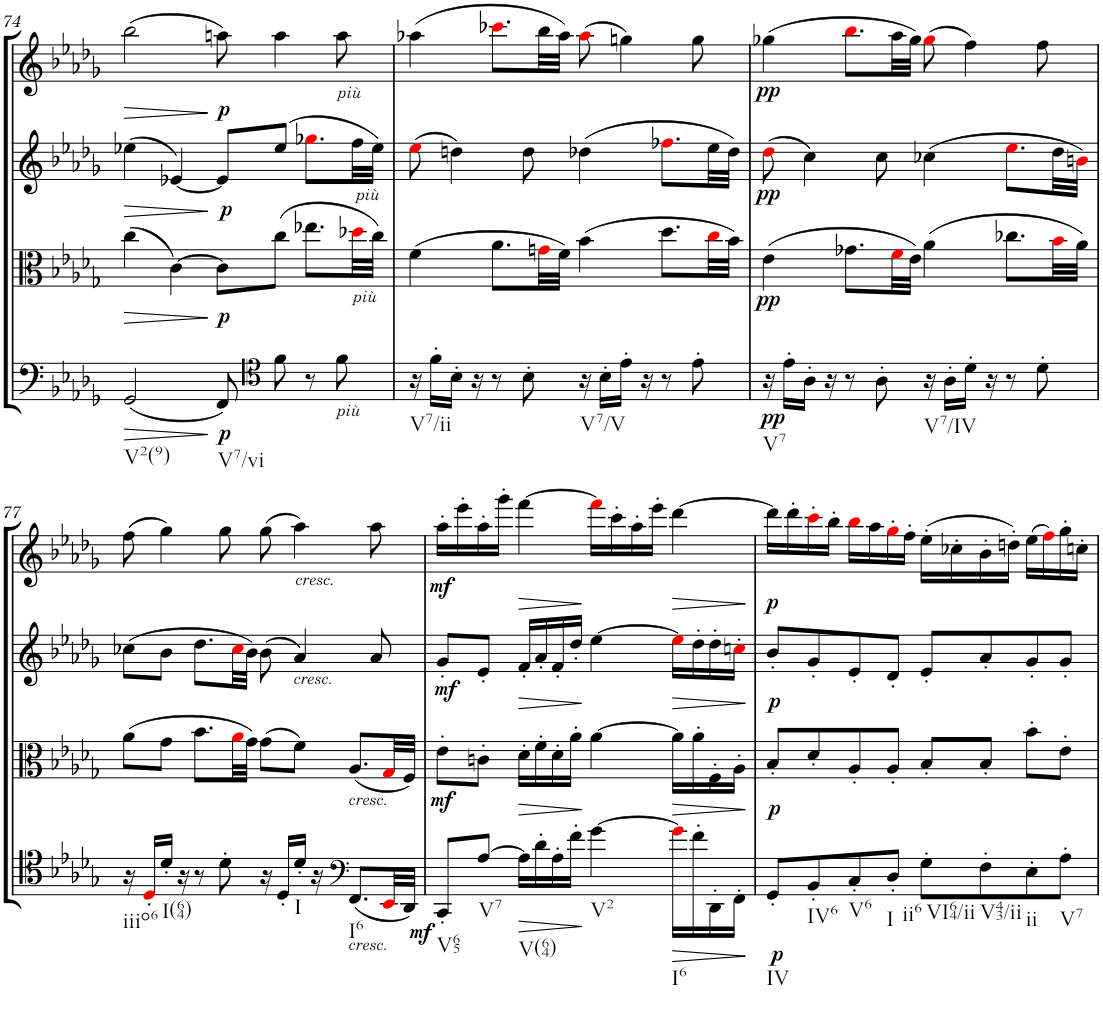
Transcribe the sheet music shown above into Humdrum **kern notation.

**kern	**dynam	**kern	**dynam	**kern	**dynam	**kern	**dynam
*part4	*part4	*part3	*part3	*part2	*part2	*part1	*part1
*staff4	*staff4	*staff3	*staff3	*staff2	*staff2	*staff1	*staff1
*I"Cello	*	*I"Viola	*	*I"2nd Violin	*	*I"1st Violin	*
*	*	*I'Vla	*	*I'Vln	*	*I'Vln	*
!!LO:PB:g=z
*clefF4	*	*clefC3	*	*clefG2	*	*clefG2	*
*k[b-e-a-d-g-]	*	*k[b-e-a-d-g-]	*	*k[b-e-a-d-g-]	*	*k[b-e-a-d-g-]	*
*D-:	*	*D-:	*	*D-:	*	*D-:	*
*M4/4	*	*M4/4	*	*M4/4	*	*M4/4	*
*met(c)	*	*met(c)	*	*met(c)	*	*met(c)	*
=74	=74	=74	=74	=74	=74	=74	=74
!LO:TX:b:t=V2(9)	!	!	!	!	!	!	!
!	!LO:HP:b	!	!LO:HP:b	!	!LO:HP:b	!	!LO:HP:b
(2GG-/	>	(4cc\	>	(4ee-X\	>	(2bb-\	>
.	.	[4c\)	.	[4e-X/)	.	.	.
!LO:TX:b:t=V7/vi	!	!	!	!	!	!	!
!	!LO:DY:n=1:b	!	!LO:DY:n=1:b	!	!LO:DY:n=1:b	!	!
!	!	!	!	!	!LO:DY:n=2:a	!	!
8FF/)	] p	8c\L]	] p	8e-/L]	] p p	8aan\)	]
*clefC4	*	*	*	*	*	*	*
8f\	.	(8cc\J	.	(8ee-/J	.	4aa\	.
8r	.	8.ee-X\L	.	8.gg-Xi\L	.	.	.
!	!	!	!	!	!	!LO:TX:b:i:t=più	!
!LO:TX:b:i:t=più	!	!	!	!	!	!	!
8f\	.	.	.	.	.	8aa\	.
!	!	!	!	!LO:TX:b:i:t=più	!	!	!
!	!	!LO:TX:b:i:t=più	!	!	!	!	!
.	.	32dd-Xi\LL	.	32ff\LL	.	.	.
.	.	32cc\JJJ)	.	32ee-\JJJ)	.	.	.
=75	=75	=75	=75	=75	=75	=75	=75
!LO:TX:b:t=V7/ii	!	!	!	!	!	!	!
16r	.	(4f\	.	(8ee-i\	.	(4aa-X\	.
16f'\LL	.	.	.	.	.	.	.
16B-'\JJ	.	.	.	4ddn\)	.	.	.
16r	.	.	.	.	.	.	.
8r	.	8.a-\L	.	.	.	8.ccc-Xi\L	.
8B-'\	.	.	.	8dd\	.	.	.
.	.	32gni\LL	.	.	.	32bb-\LL	.
.	.	32f\JJJ)	.	.	.	32aa-\JJJ)	.
!LO:TX:b:t=V7/V	!	!	!	!	!	!	!
16r	.	(4b-\	.	(4dd-X\	.	(8aa-i\	.
16B-'\LL	.	.	.	.	.	.	.
16e-'\JJ	.	.	.	.	.	4ggn\)	.
16r	.	.	.	.	.	.	.
8r	.	8.dd-\L	.	8.ff-Xi\L	.	.	.
8e-'\	.	.	.	.	.	8gg\	.
.	.	32cci\LL	.	32ee-\LL	.	.	.
.	.	32b-\JJJ)	.	32dd-\JJJ)	.	.	.
=76	=76	=76	=76	=76	=76	=76	=76
!LO:TX:b:t=V7	!	!	!	!	!	!	!
!	!LO:DY:b	!	!LO:DY:b	!	!LO:DY:b	!	!LO:DY:b
16r	pp	(4e-\	pp	(8dd-i\	pp	(4gg-X\	pp
16e-'\LL	.	.	.	.	.	.	.
16A-'\JJ	.	.	.	4cc\)	.	.	.
16r	.	.	.	.	.	.	.
8r	.	8.g-X\L	.	.	.	8.bb-i\L	.
8A-'\	.	.	.	8cc\	.	.	.
.	.	32fi\LL	.	.	.	32aa-\LL	.
.	.	32e-\JJJ)	.	.	.	32gg-\JJJ)	.
!LO:TX:b:t=V7/IV	!	!	!	!	!	!	!
16r	.	(4a-\	.	(4cc-X\	.	(8gg-i\	.
16A-'\LL	.	.	.	.	.	.	.
16d-'\JJ	.	.	.	.	.	4ff\)	.
16r	.	.	.	.	.	.	.
8r	.	8.cc-X\L	.	8.ee-i\L	.	.	.
8d-'\	.	.	.	.	.	8ff\	.
.	.	32b-i\LL	.	32dd-\LL	.	.	.
.	.	32a-\JJJ)	.	32bni\JJJ)	.	.	.
!!LO:LB:g=z
=77	=77	=77	=77	=77	=77	=77	=77
!LO:TX:b:t=iiio6	!	!	!	!	!	!	!
16r	.	(8a-\L	.	(8cc-X\L	.	(8ff\	.
16D-'i/LL	.	.	.	.	.	.	.
!LO:TX:b:t=I(64)	!	!	!	!	!	!	!
16d-'/JJ	.	8g-\J	.	8b-\J	.	4gg-\)	.
16r	.	.	.	.	.	.	.
8r	.	8.b-\L	.	8.dd-\L	.	.	.
8d-'\	.	.	.	.	.	8gg-\	.
.	.	32a-i\LL	.	32cc-i\LL	.	.	.
.	.	32g-\JJJ)	.	32b-\JJJ)	.	.	.
16r	.	(8g-\L	.	(8b-\	.	(8gg-\	.
16D-'/LL	.	.	.	.	.	.	.
!	!	!	!	!	!	!LO:TX:b:i:t=cresc.	!
!	!	!	!	!LO:TX:b:i:t=cresc.	!	!	!
!LO:TX:b:t=I	!	!	!	!	!	!	!
16d-'/JJ	.	8f\J)	.	4a-/)	.	4aa-\)	.
16r	.	.	.	.	.	.	.
*clefF4	*	*	*	*	*	*	*
!	!	!LO:TX:b:i:t=cresc.	!	!	!	!	!
!LO:TX:b:i:t=cresc.	!	!	!	!	!	!	!
!LO:TX:b:t=I6	!	!	!	!	!	!	!
(8.FF/L	.	(8.A-/L	.	.	.	.	.
.	.	.	.	8a-/	.	8aa-\	.
32EE-i/LL	.	32G-i/LL	.	.	.	.	.
!	!LO:DY:b	!	!	!	!	!	!
32DD-/JJJ)	mf	32F/JJJ)	.	.	.	.	.
=78	=78	=78	=78	=78	=78	=78	=78
!LO:TX:b:t=V65	!	!	!	!	!	!	!
!	!	!	!LO:DY:b	!	!LO:DY:b	!	!LO:DY:b
8CC'/L	.	8e-'\L	mf	8g-'/L	mf	16aa-'\LL	mf
.	.	.	.	.	.	16eee-'\	.
!LO:TX:b:t=V7	!	!	!	!	!	!	!
[8A-/J	.	8cn'\J	.	8e-'/J	.	16aa-'\	.
.	.	.	.	.	.	16ggg-'\JJ	.
!LO:TX:b:t=V(64)	!	!	!	!	!	!	!
!	!LO:HP:b	!	!LO:HP:b	!	!LO:HP:b	!	!LO:HP:b
16A-\LL]	>	16d-'\LL	>	16f'/LL	>	[4fff\	>
16d-'\	.	16f'\	.	16a-'/	.	.	.
16A-'\	.	16d-'\	.	16f'/	.	.	.
16f'\JJ	.	16a-'\JJ	.	16dd-'/JJ	.	.	.
!LO:TX:b:t=V2	!	!	!	!	!	!	!
[4g-\	]	[4a-\	]	[4ee-\	]	16fffi\LL]	]
.	.	.	.	.	.	16ccc'\	.
.	.	.	.	.	.	16aa-'\	.
.	.	.	.	.	.	16eee-'\JJ	.
!LO:TX:b:t=I6	!	!	!	!	!	!	!
!	!LO:HP:b	!	!LO:HP:b	!	!LO:HP:b	!	!LO:HP:b
16g-i\LL]	>	16a-\LL]	>	16ee-i\LL]	>	[4ddd-\	>
16f'\	.	16a-'\	.	16dd-'\	.	.	.
16DD-'\	.	16F'\	.	16dd-'\	.	.	.
16FF'\JJ	.	16A-'\JJ	.	16ccn'i\JJ	.	.	.
.	]	.	]	.	]	.	]
=79	=79	=79	=79	=79	=79	=79	=79
!LO:TX:b:t=IV	!	!	!	!	!	!	!
!	!LO:DY:b	!	!LO:DY:b	!	!LO:DY:b	!	!LO:DY:b
8GG-'/L	p	8B-'/L	p	8b-'/L	p	16ddd-\LL]	p
.	.	.	.	.	.	16ddd-'\	.
!LO:TX:b:t=IV6	!	!	!	!	!	!	!
8BB-'/	.	8d-'/	.	8g-'/	.	16ccc'i\	.
.	.	.	.	.	.	16bb-'\JJ	.
!LO:TX:b:t=V6	!	!	!	!	!	!	!
8C'/	.	8A-'/	.	8e-'/	.	16bb-i\LL	.
.	.	.	.	.	.	16aa-\	.
!LO:TX:b:t=I	!	!	!	!	!	!	!
8D-'/J	.	8A-'/J	.	8d-'/J	.	16gg-'i\	.
.	.	.	.	.	.	16ff'\JJ	.
!LO:TX:b:t=ii6	!	!	!	!	!	!	!
!LO:TX:b:t=VI64/ii	!	!	!	!	!	!	!
8G-'\L	.	8B-'/L	.	8e-'/L	.	(16ee-'\LL	.
.	.	.	.	.	.	16cc-X'\	.
!LO:TX:b:t=V43/ii	!	!	!	!	!	!	!
8F'\	.	8B-'/J	.	8a-'/	.	16b-'\	.
.	.	.	.	.	.	16ddn'\JJ)	.
!LO:TX:b:t=ii	!	!	!	!	!	!	!
8E-'\	.	8b-'\L	.	8g-'/	.	(16ee-\LL	.
.	.	.	.	.	.	16ffi\)	.
!LO:TX:b:t=V7	!	!	!	!	!	!	!
8A-'\J	.	8e-'\J	.	8g-'/J	.	16gg-'\	.
.	.	.	.	.	.	16ccn'\JJ	.
=	=	=	=	=	=	=	=
*-	*-	*-	*-	*-	*-	*-	*-
